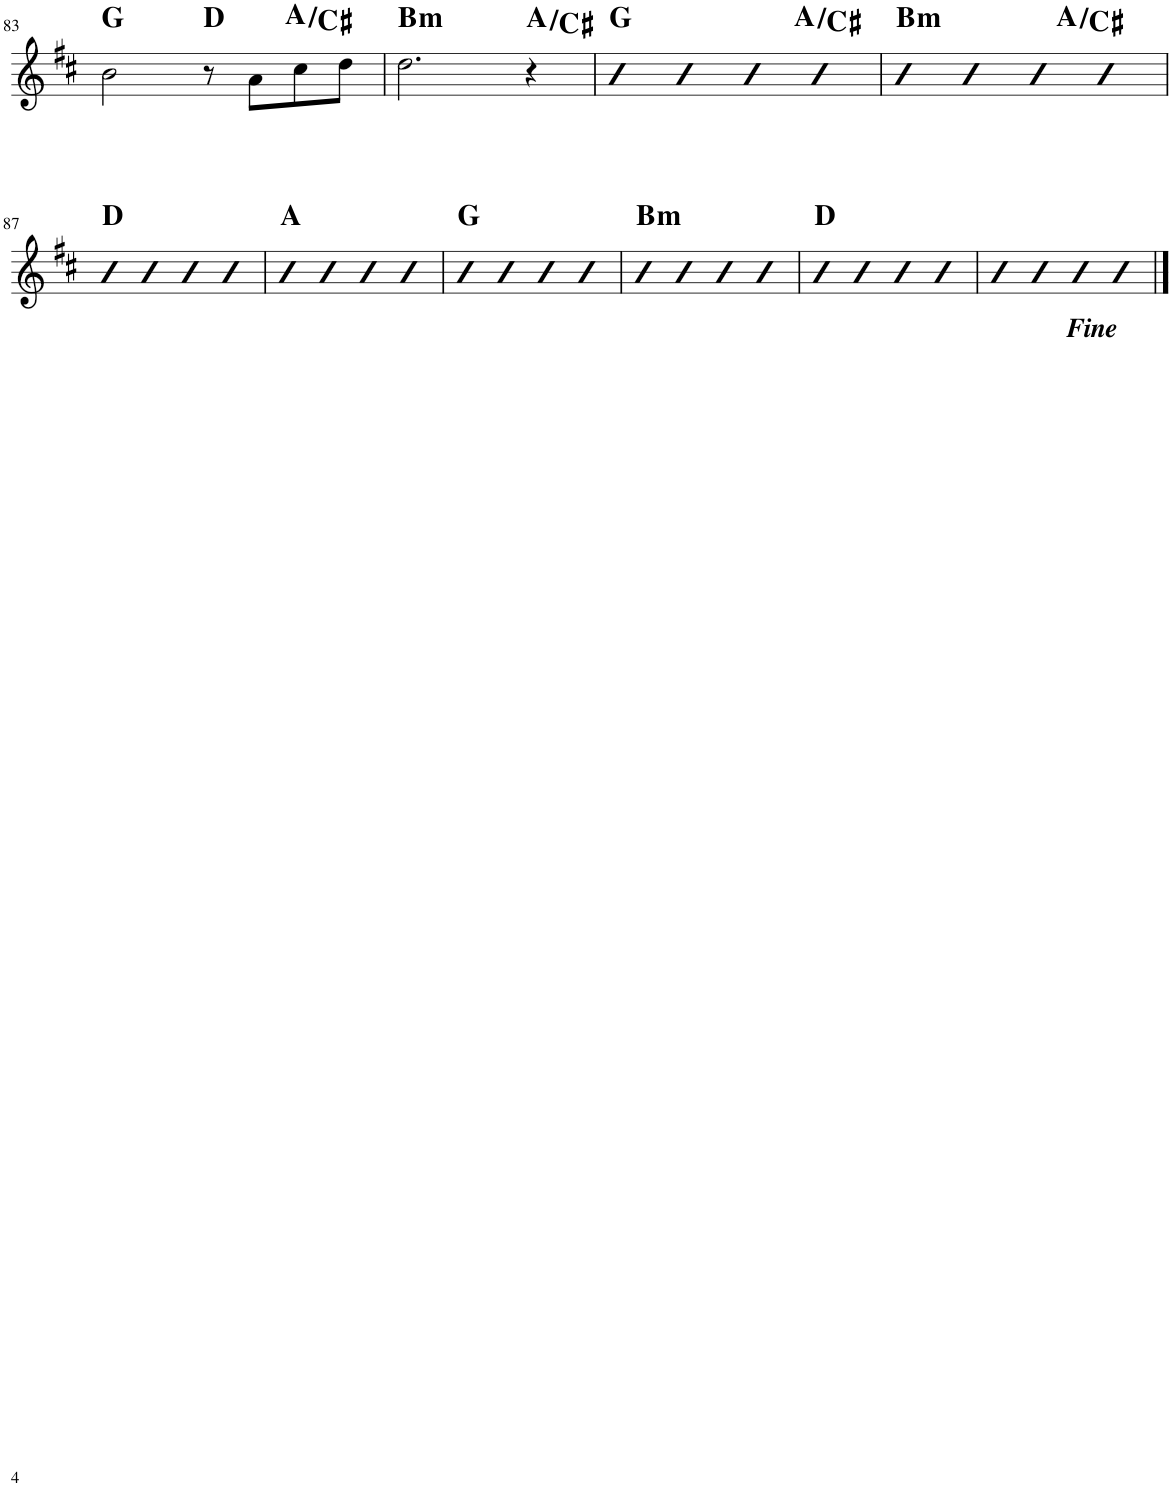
**kern	**harte
*part1	*part1
*staff1	*
*I"Piano	*
*I'Pno.	*
!!LO:PB:g=z
*clefG2	*
*k[f#c#]	*
*M4/4	*
=83	=83
2b\	G:maj
8r	D:maj
8a\L	.
8cc#\	A:maj/3
8dd\J	.
=84	=84
!	!LO:H:kt=m
2.dd\	B:min
4r	A:maj/3
=85	=85
4b	G:maj
4b	.
4b	.
4b	A:maj/3
=86	=86
!	!LO:H:kt=m
4b	B:min
4b	.
4b	A:maj/3
4b	.
!!LO:LB:g=z
=87	=87
4b	D:maj
4b	.
4b	.
4b	.
=88	=88
4b	A:maj
4b	.
4b	.
4b	.
=89	=89
4b	G:maj
4b	.
4b	.
4b	.
=90	=90
!	!LO:H:kt=m
4g	B:min
4b	.
4b	.
4b	.
=91	=91
4b	D:maj
4b	.
4b	.
4b	.
=92	=92
4b	.
4b	.
4b	.
4b	.
==	==
*-	*-
